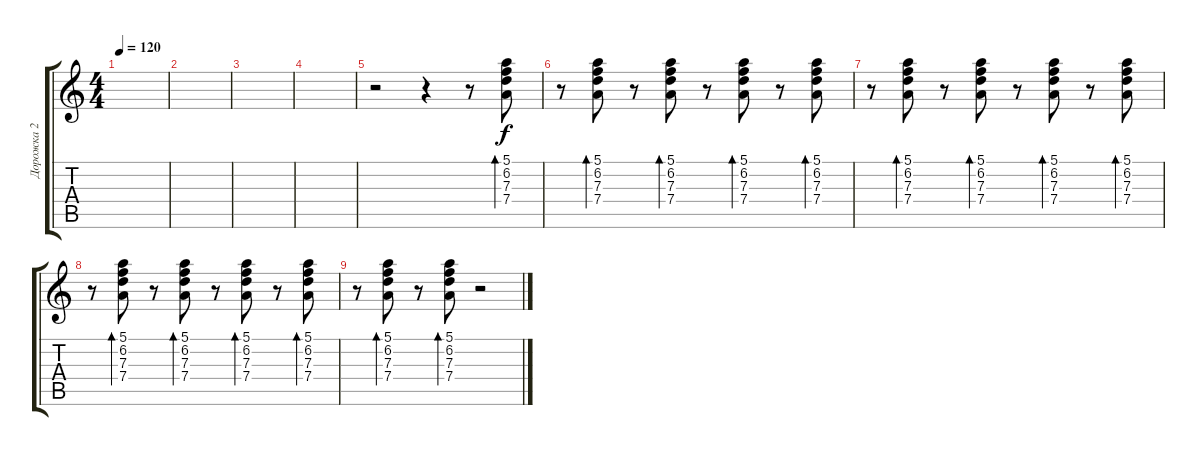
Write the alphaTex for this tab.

\track ("Дорожка 2" "Дорожка 2") {instrument acousticguitarnylon}
\staff {score tabs}
\tuning (E4 B3 G3 D3 A2 E2) {hide}
\ts (4 4)
\tempo 120
\clef g2
\ks c
|
|
|
|
r.2 r.4 r.8 (5.1 6.2 7.3 7.4).8{bd 60} |
r.8 (5.1 6.2 7.3 7.4).8{bd 120} r.8 (5.1 6.2 7.3 7.4).8{bd 120} r.8 (5.1 6.2 7.3 7.4).8{bd 120} r.8 (5.1 6.2 7.3 7.4).8{bd 120} |
r.8 (5.1 6.2 7.3 7.4).8{bd 120} r.8 (5.1 6.2 7.3 7.4).8{bd 120} r.8 (5.1 6.2 7.3 7.4).8{bd 120} r.8 (5.1 6.2 7.3 7.4).8{bd 120} |
r.8 (5.1 6.2 7.3 7.4).8{bd 120} r.8 (5.1 6.2 7.3 7.4).8{bd 120} r.8 (5.1 6.2 7.3 7.4).8{bd 120} r.8 (5.1 6.2 7.3 7.4).8{bd 120} |
r.8 (5.1 6.2 7.3 7.4).8{bd 120} r.8 (5.1 6.2 7.3 7.4).8{bd 120} r.2
